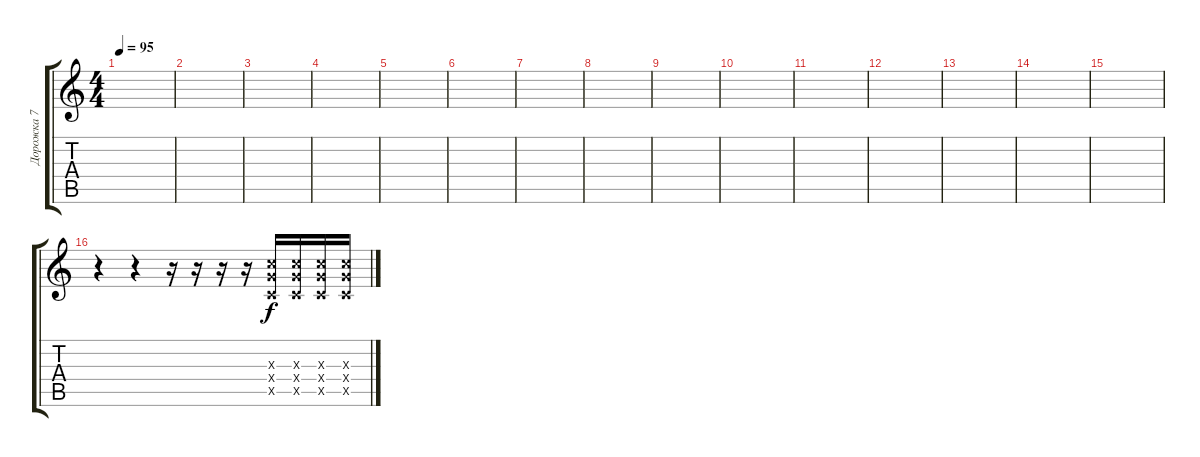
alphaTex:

\track ("Дорожка 7" "Дорожка 7") {instrument acousticguitarsteel}
\staff {score tabs}
\tuning (E4 B3 G3 D3 A2 E2) {hide}
\ts (4 4)
\tempo 95
\clef g2
\ks c
|
|
|
|
|
|
|
|
|
|
|
|
|
|
|
r.4 r.4 r.16 r.16 r.16 r.16 (5.3{x} 5.4{x} 3.5{x}).16 (5.3{x} 5.4{x} 3.5{x}).16 (5.3{x} 5.4{x} 3.5{x}).16 (5.3{x} 5.4{x} 3.5{x}).16
